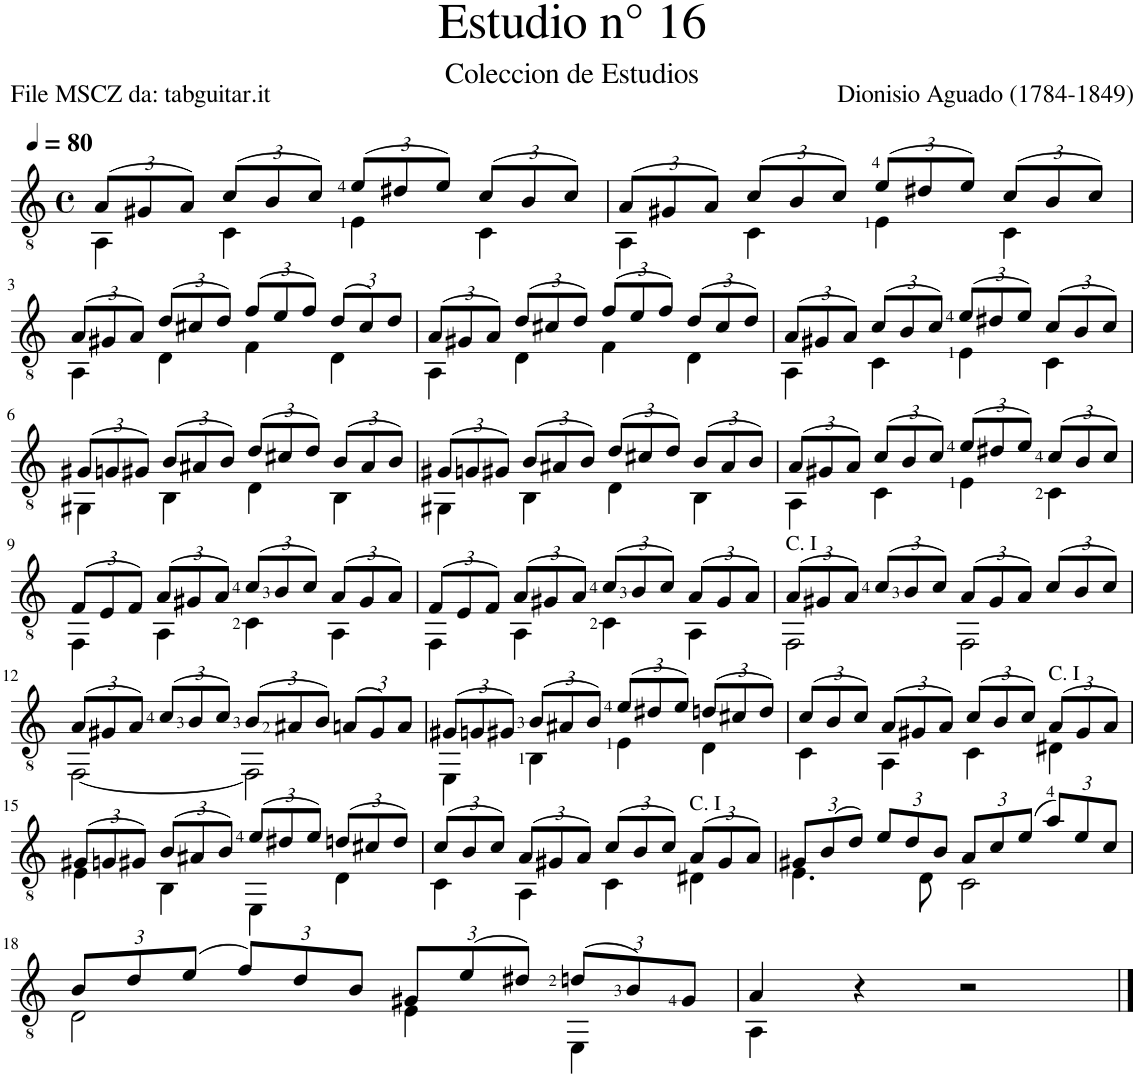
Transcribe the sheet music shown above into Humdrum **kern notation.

**kern
*part1
*staff1
*I"Guitar
*I'Guit.
*clefGv2
*k[]
*M4/4
*met(c)
*MM80
*Xbrackettup
=1
*^
(12A/L	4AA\
12G#X/	.
12A/J)	.
(12c/L	4C\
12B/	.
12c/J)	.
(12e/L	4E\
12d#X/	.
12e/J)	.
(12c/L	4C\
12B/	.
12c/J)	.
=2	=2
(12A/L	4AA\
12G#X/	.
12A/J)	.
(12c/L	4C\
12B/	.
12c/J)	.
(12e/L	4E\
12d#X/	.
12e/J)	.
(12c/L	4C\
12B/	.
12c/J)	.
!!LO:LB:g=z	!!
=3	=3
(12A/L	4AA\
12G#X/	.
12A/J)	.
(12d/L	4D\
12c#X/	.
12d/J)	.
(12f/L	4F\
12e/	.
12f/J)	.
(12d/L	4D\
12c#/)	.
12d/J	.
=4	=4
(12A/L	4AA\
12G#X/	.
12A/J)	.
(12d/L	4D\
12c#X/	.
12d/J)	.
(12f/L	4F\
12e/	.
12f/J)	.
(12d/L	4D\
12c#/	.
12d/J)	.
=5	=5
(12A/L	4AA\
12G#X/	.
12A/J)	.
(12c/L	4C\
12B/	.
12c/J)	.
(12e/L	4E\
12d#X/	.
12e/J)	.
(12c/L	4C\
12B/	.
12c/J)	.
!!LO:LB:g=z	!!
=6	=6
(12G#X/L	4GG#X\
12Gn/	.
12G#X/J)	.
(12B/L	4BB\
12A#X/	.
12B/J)	.
(12d/L	4D\
12c#X/	.
12d/J)	.
(12B/L	4BB\
12A#/	.
12B/J)	.
=7	=7
(12G#X/L	4GG#X\
12Gn/	.
12G#X/J)	.
(12B/L	4BB\
12A#X/	.
12B/J)	.
(12d/L	4D\
12c#X/	.
12d/J)	.
(12B/L	4BB\
12A#/	.
12B/J)	.
=8	=8
(12A/L	4AA\
12G#X/	.
12A/J)	.
(12c/L	4C\
12B/	.
12c/J)	.
(12e/L	4E\
12d#X/	.
12e/J)	.
(12c/L	4C\
12B/	.
12c/J)	.
!!LO:LB:g=z	!!
=9	=9
(12F/L	4FF\
12E/	.
12F/J)	.
(12A/L	4AA\
12G#X/	.
12A/J)	.
(12c/L	4C\
12B/	.
12c/J)	.
(12A/L	4AA\
12G#/	.
12A/J)	.
=10	=10
(12F/L	4FF\
12E/	.
12F/J)	.
(12A/L	4AA\
12G#X/	.
12A/J)	.
(12c/L	4C\
12B/	.
12c/J)	.
(12A/L	4AA\
12G#/	.
12A/J)	.
=11	=11
!LO:TX:a:t=C. I	!
(12A/L	2FF\
12G#X/	.
12A/J)	.
(12c/L	.
12B/	.
12c/J)	.
(12A/L	2FF\
12G#/	.
12A/J)	.
(12c/L	.
12B/	.
12c/J)	.
!!LO:LB:g=z	!!
=12	=12
(12A/L	[2FF\
12G#X/	.
12A/J)	.
(12c/L	.
12B/	.
12c/J)	.
(12B/L	2FF\]
12A#X/	.
12B/J)	.
(12An/L	.
12G#/)	.
12A/J	.
=13	=13
(12G#X/L	4EE\
12Gn/	.
12G#X/J)	.
(12B/L	4BB\
12A#X/	.
12B/J)	.
(12e/L	4E\
12d#X/	.
12e/J)	.
(12dn/L	4D\
12c#X/	.
12d/J)	.
=14	=14
(12c/L	4C\
12B/	.
12c/J)	.
(12A/L	4AA\
12G#X/	.
12A/J)	.
(12c/L	4C\
12B/	.
12c/J)	.
!LO:TX:a:t=C. I	!
(12A/L	4D#X\
12G#/	.
12A/J)	.
!!LO:LB:g=z	!!
=15	=15
(12G#X/L	4E\
12Gn/	.
12G#X/J)	.
(12B/L	4BB\
12A#X/	.
12B/J)	.
(12e/L	4EE\
12d#X/	.
12e/J)	.
(12dn/L	4D\
12c#X/	.
12d/J)	.
=16	=16
(12c/L	4C\
12B/	.
12c/J)	.
(12A/L	4AA\
12G#X/	.
12A/J)	.
(12c/L	4C\
12B/	.
12c/J)	.
!LO:TX:a:t=C. I	!
(12A/L	4D#X\
12G#/	.
12A/J)	.
=17	=17
12G#X/L	4.E\
(12B/	.
12d/J)	.
12e/L	.
12d/	.
.	8D\
12B/J	.
12A/L	2C\
12c/	.
(12e/J	.
12a/L)	.
12e/	.
12c/J	.
!!LO:LB:g=z	!!
=18	=18
12B/L	2D\
12d/	.
(12e/J	.
12f/L)	.
12d/	.
12B/J	.
12G#X/L	4E\
(12e/	.
12d#X/J)	.
(12dn/L	4EE\
12B/)	.
12G#/J	.
=19	=19
4A/	4AA\
4r	2.ryy
2r	.
*v	*v
==
*-
